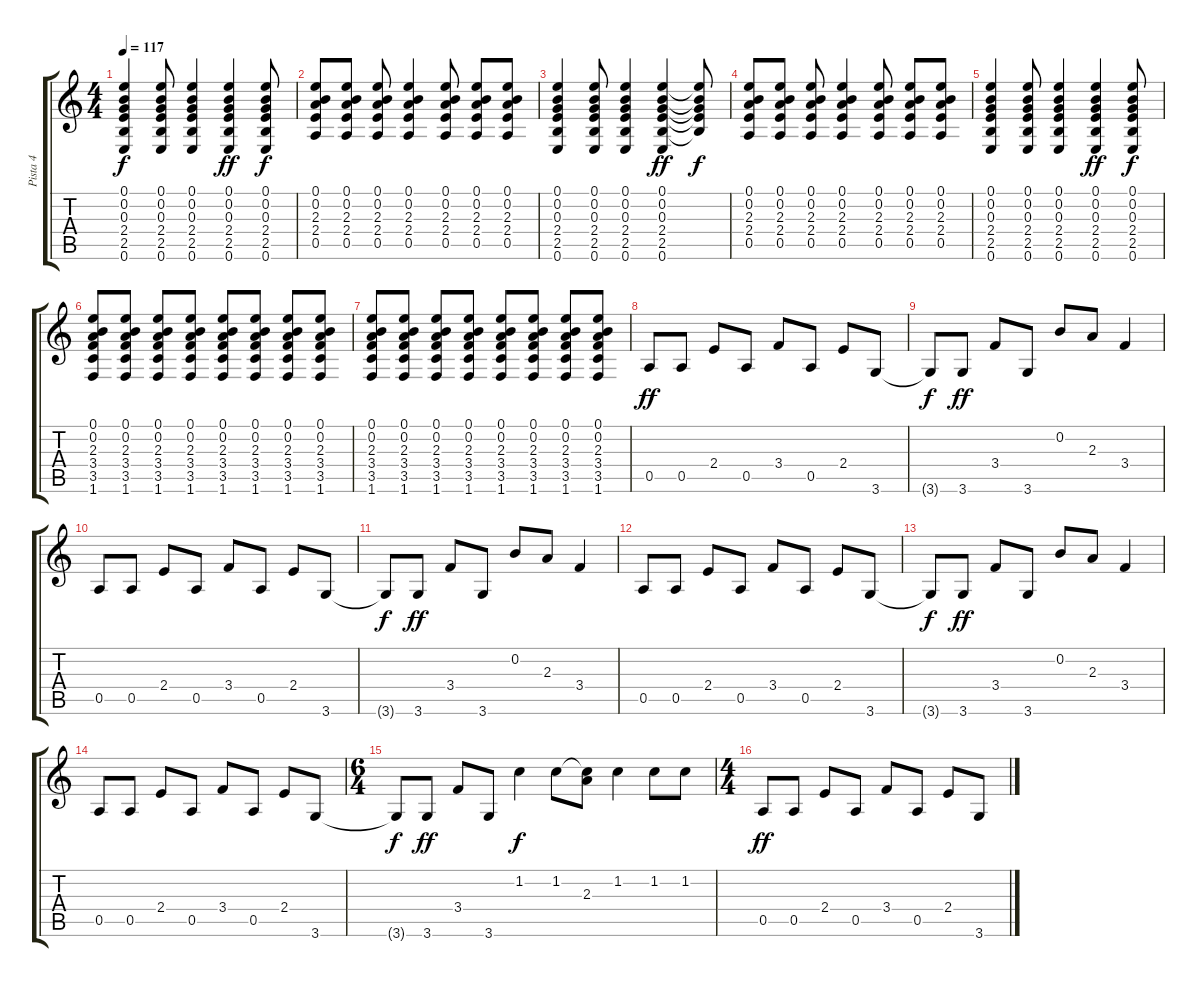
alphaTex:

\track ("Pista 4" "Pista 4") {instrument acousticguitarsteel}
\staff {score tabs}
\tuning (E4 B3 G3 D3 A2 E2) {hide}
\ts (4 4)
\tempo 117
\clef g2
\ks c
(0.1 0.2 0.3 2.4 2.5 0.6).4{dy f} (0.1 0.2 0.3 2.4 2.5 0.6).8 (0.1 0.2 0.3 2.4 2.5 0.6).4 (0.1 0.2 0.3 2.4 2.5 0.6).4{dy ff} (0.1 0.2 0.3 2.4 2.5 0.6).8{dy f} |
(0.1 0.2 2.3 2.4 0.5).8 (0.1 0.2 2.3 2.4 0.5).8 (0.1 0.2 2.3 2.4 0.5).8 (0.1 0.2 2.3 2.4 0.5).4 (0.1 0.2 2.3 2.4 0.5).8 (0.1 0.2 2.3 2.4 0.5).8 (0.1 0.2 2.3 2.4 0.5).8 |
(0.1 0.2 0.3 2.4 2.5 0.6).4 (0.1 0.2 0.3 2.4 2.5 0.6).8 (0.1 0.2 0.3 2.4 2.5 0.6).4 (0.1 0.2 0.3 2.4 2.5 0.6).4{dy ff} (0.1{t} 0.2{t} 0.3{t} 2.4{t} 2.5{t}).8{dy f} |
(0.1 0.2 2.3 2.4 0.5).8 (0.1 0.2 2.3 2.4 0.5).8 (0.1 0.2 2.3 2.4 0.5).8 (0.1 0.2 2.3 2.4 0.5).4 (0.1 0.2 2.3 2.4 0.5).8 (0.1 0.2 2.3 2.4 0.5).8 (0.1 0.2 2.3 2.4 0.5).8 |
(0.1 0.2 0.3 2.4 2.5 0.6).4 (0.1 0.2 0.3 2.4 2.5 0.6).8 (0.1 0.2 0.3 2.4 2.5 0.6).4 (0.1 0.2 0.3 2.4 2.5 0.6).4{dy ff} (0.1 0.2 0.3 2.4 2.5 0.6).8{dy f} |
(0.1 0.2 2.3 3.4 3.5 1.6).8 (0.1 0.2 2.3 3.4 3.5 1.6).8 (0.1 0.2 2.3 3.4 3.5 1.6).8 (0.1 0.2 2.3 3.4 3.5 1.6).8 (0.1 0.2 2.3 3.4 3.5 1.6).8 (0.1 0.2 2.3 3.4 3.5 1.6).8 (0.1 0.2 2.3 3.4 3.5 1.6).8 (0.1 0.2 2.3 3.4 3.5 1.6).8 |
(0.1 0.2 2.3 3.4 3.5 1.6).8 (0.1 0.2 2.3 3.4 3.5 1.6).8 (0.1 0.2 2.3 3.4 3.5 1.6).8 (0.1 0.2 2.3 3.4 3.5 1.6).8 (0.1 0.2 2.3 3.4 3.5 1.6).8 (0.1 0.2 2.3 3.4 3.5 1.6).8 (0.1 0.2 2.3 3.4 3.5 1.6).8 (0.1 0.2 2.3 3.4 3.5 1.6).8 |
0.5.8{dy ff} 0.5.8 2.4.8 0.5.8 3.4.8 0.5.8 2.4.8 3.6.8 |
3.6{t}.8{dy f} 3.6.8{dy ff} 3.4.8 3.6.8 0.2.8 2.3.8 3.4.4 |
0.5.8 0.5.8 2.4.8 0.5.8 3.4.8 0.5.8 2.4.8 3.6.8 |
3.6{t}.8{dy f} 3.6.8{dy ff} 3.4.8 3.6.8 0.2.8 2.3.8 3.4.4 |
0.5.8 0.5.8 2.4.8 0.5.8 3.4.8 0.5.8 2.4.8 3.6.8 |
3.6{t}.8{dy f} 3.6.8{dy ff} 3.4.8 3.6.8 0.2.8 2.3.8 3.4.4 |
0.5.8 0.5.8 2.4.8 0.5.8 3.4.8 0.5.8 2.4.8 3.6.8 |
\ts (6 4)
3.6{t}.8{dy f} 3.6.8{dy ff} 3.4.8 3.6.8 1.2.4{dy f} 1.2.8 (1.2{t} 2.3).8 1.2.4 1.2.8 1.2.8 |
\ts (4 4)
0.5.8{dy ff} 0.5.8 2.4.8 0.5.8 3.4.8 0.5.8 2.4.8 3.6.8
